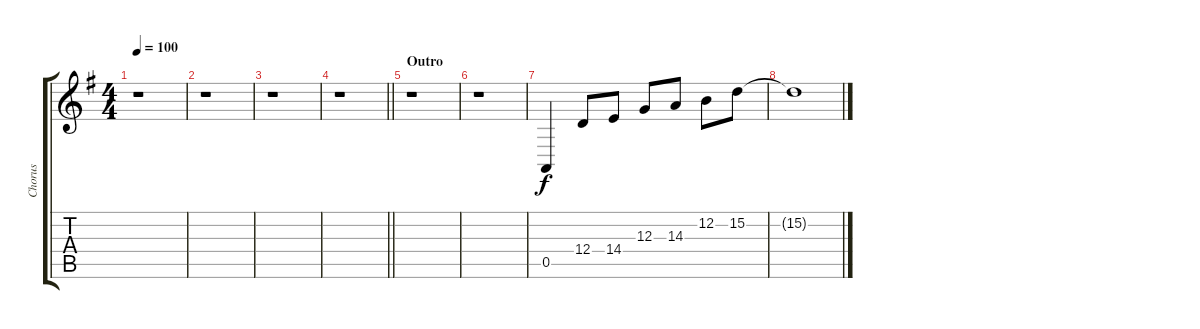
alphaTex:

\track ("Chorus" "Chorus") {instrument lead6voice}
\staff {score tabs}
\tuning (E4 B3 G3 D3 A2 E2) {hide}
\ts (4 4)
\tempo 100
\clef g2
\ks g
r.1{dy f} |
r.1 |
r.1 |
\barLineRight lightlight
r.1 |
\section ("" "Outro")
r.1 |
r.1 |
0.5.4 12.4.8 14.4.8 12.3.8 14.3.8 12.2.8 15.2.8 |
15.2{t}.1
